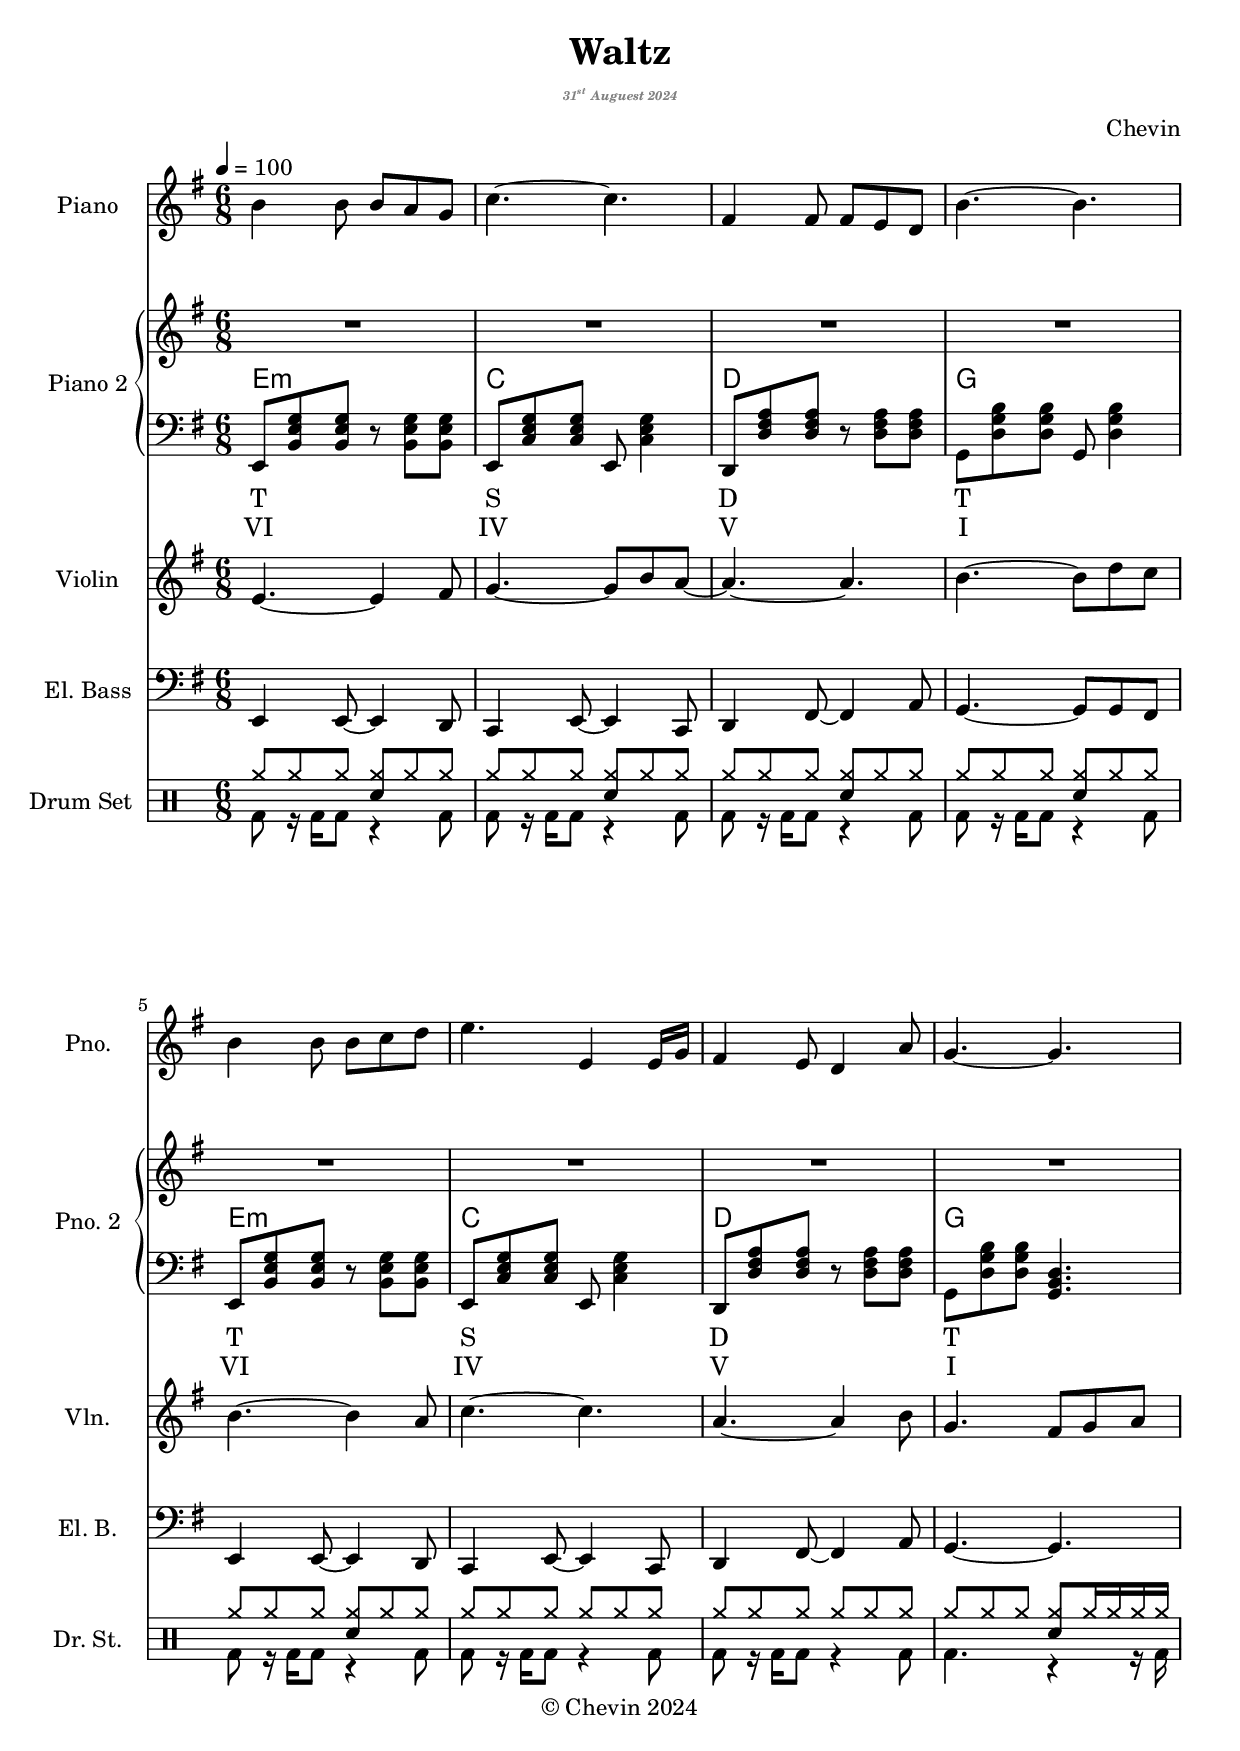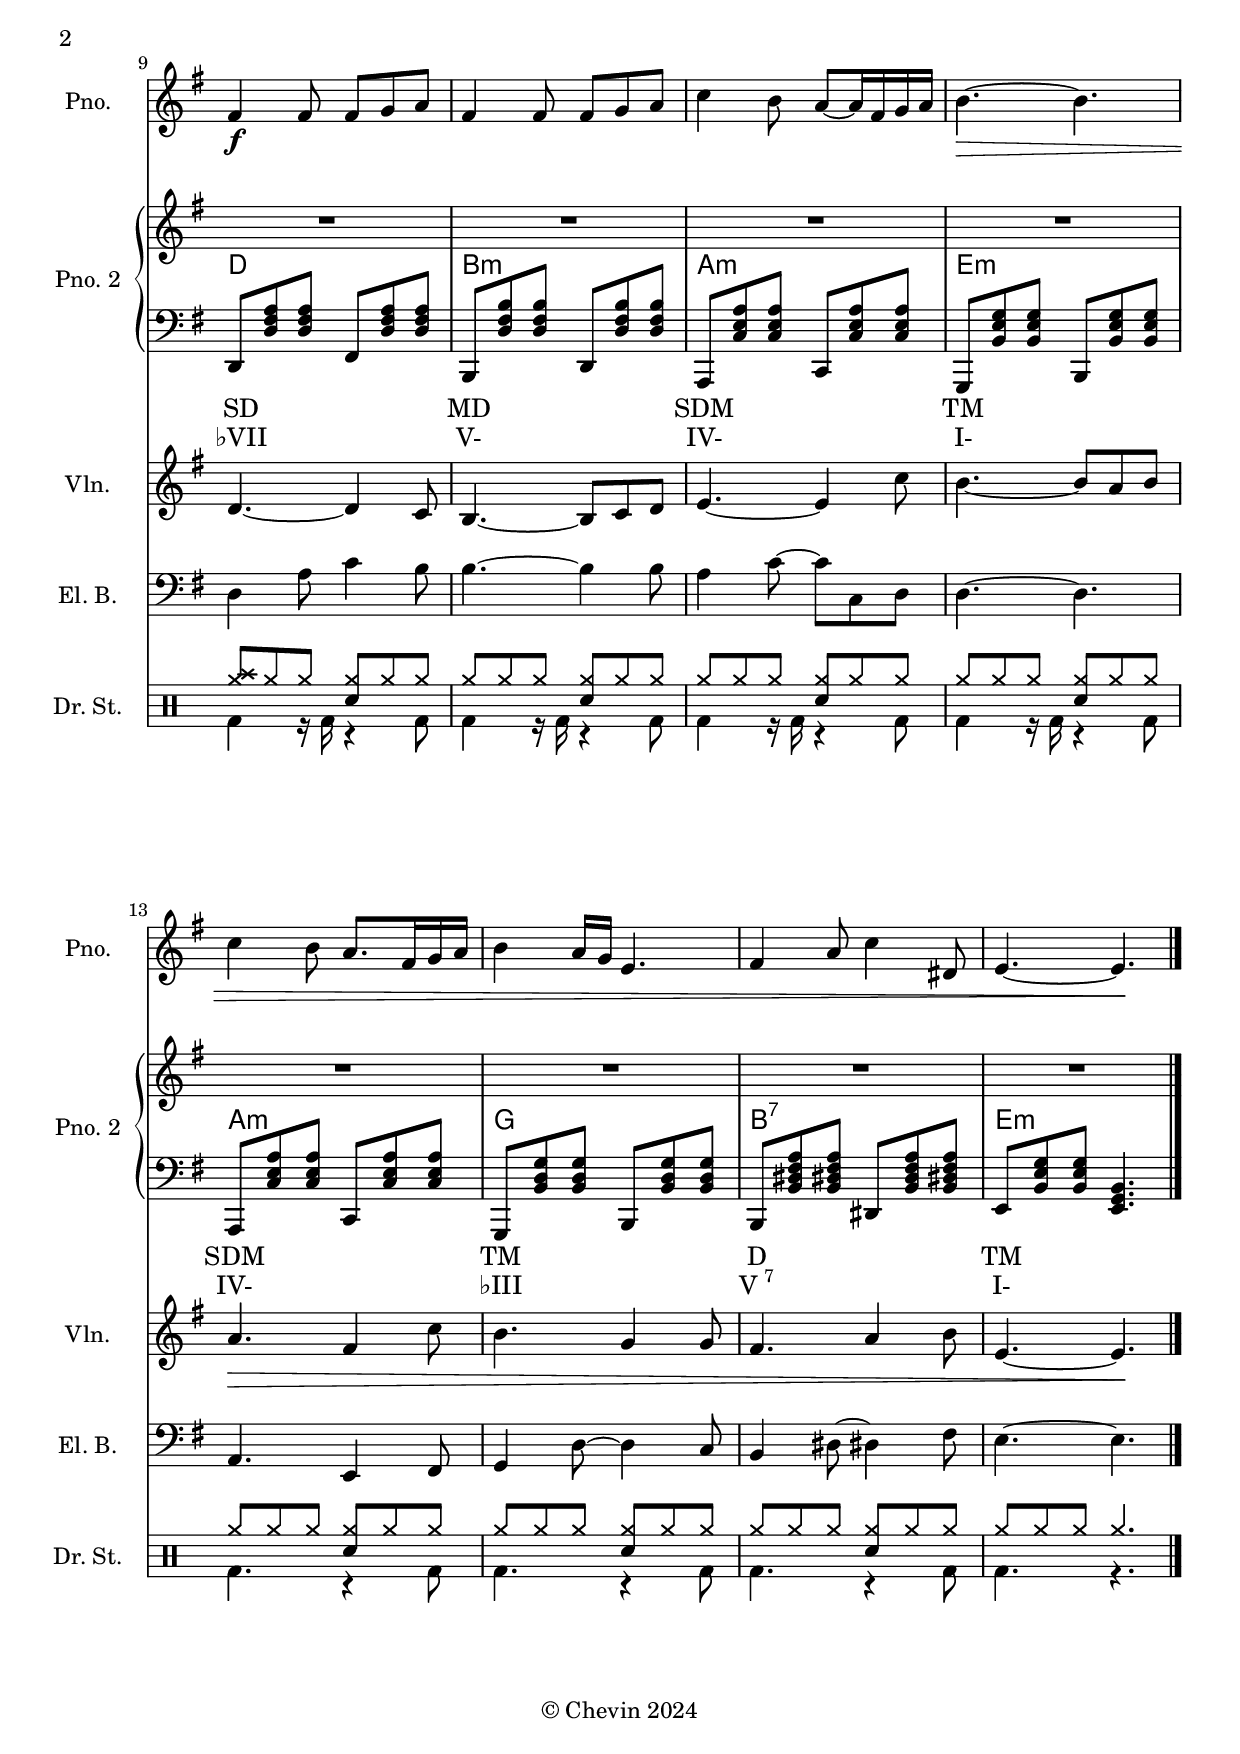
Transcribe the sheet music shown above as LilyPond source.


\version "2.24.4"

\header {
  title     = "Waltz"
  subtitle  = \markup {
    \override #'(font-size . -5)
    \italic \with-color "gray"
    {\concat { "31"\super{"st"} } "Auguest 2024"}
  }
  composer  = "Chevin"
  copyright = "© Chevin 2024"
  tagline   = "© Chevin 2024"
}

\score {
  \layout {
    indent       = 1.5\cm
    short-indent = 1.5\cm
  }
<<
  \new PianoStaff \with {
    instrumentName      = "Piano"
    shortInstrumentName = "Pno."
  }{\tempo 4 = 100 \clef treble \key g \major \time 6/8
    b'4 b'8 b' a' g'            | 
    c''4.~c''                   |
    fis'4 fis'8 fis' e' d'      |
    b'4.~b'                     |

    b'4 b'8 b' c'' d''          |
    e''4. e'4 e'16 g'           |
    fis'4 e'8 d'4 a'8           |
    g'4.~g'4.                   |
    
    fis'4\f fis'8 fis' g' a'    | % forte
    fis'4 fis'8 fis' g' a'      |
    c''4 b'8 a'~a'16 fis' g' a' |
    b'4.\>~b'                   | % decrescendo, 

    c''4 b'8 a'8. fis'16 g' a'  |
    b'4 a'16 g' e'4.            |
    fis'4 a'8 c''4 dis'8        |
    e'4.~e'4.     \!            |
  }

  \new PianoStaff \with {
    instrumentName      = "Piano 2"
    shortInstrumentName = "Pno. 2"
  }<<
    \new Staff {\clef treble \key g \major
      \repeat unfold 4 \repeat unfold 4 {R2. | }
      \bar "|."
    }
    \new ChordNames {
      \chordmode {
        e:m | c   | d   | g   |

        e:m | c   | d   | g   |

        d   | b:m | a:m | e:m |

        a:m | g   | b:7 | e:m |
      }
    }
    \new Staff { \clef bass \key g \major
      e,8 <b, e g> <b, e g> r <b, e g> <b, e g>        | 
      e,8 <c e g> <c e g> e, <c e g>4                  |
      d,8 <d fis a> <d fis a> r  <d fis a> <d fis a>   |
      g,8 <d g b> <d g b> g, <d g b>4                  |

      e,8 <b, e g> <b, e g> r <b, e g> <b, e g>        |
      e,8 <c e g> <c e g> e, <c e g>4                  |
      d,8 <d fis a> <d fis a> r  <d fis a> <d fis a>   |
      g,8 <d g b> <d g b> <g, b, d>4.                  |

      d,8 <d fis a> <d fis a> fis, <d fis a> <d fis a> |
      b,,8 <d fis b> <d fis b> d, <d fis b> <d fis b>  |
      a,,8 <c e a> <c e a> c, <c e a> <c e a>          |
      g,,8 <b, e g> <b, e g> b,, <b, e g> <b, e g>     |

      a,,8 <c e a> <c e a> c, <c e a> <c e a>          |
      g,,8 <b, d g> <b, d g> b,, <b, d g> <b, d g>     |
      b,,8 <b, dis fis a> <b, dis! fis a> 
          dis, <b, dis fis a> <b, dis! fis a>          |
      e,8 <b, e g> <b, e g> <e, g, b,>4.               |

    }
    \new Lyrics \lyricmode { %% harmonic analysis : Functional Harmony (Tonic, Subdominant, Dominant)
      T2.   S   D   T 
      T2.   S   D   T 
      SD2.  MD  SDM TM
      SDM2. TM  D   TM
    }
    \new Lyrics \lyricmode { %% harmonic analysis : Roman Numeral Analysis
      VI2. IV V I 
      VI2. IV V I 
      \markup{\concat{♭VII}}2. 
        V- 
        IV- 
        I- 
      IV-2. 
        \markup{\concat{♭III}} 
        \markup{V\super{7}} 
        I-
    }
  >>
  
  \new Staff \with {
    instrumentName      = "Violin"
    shortInstrumentName = "Vln."
  }{ \clef treble \key g \major \time 6/8
    e'4.~e'4 fis'8    |
    g'4.~g'8 b' a'~   |
    a'4.~a'           |
    b'4.~b'8 d'' c''  |

    b'4.~b'4 a'8      |
    c''4.~c''4.       |
    a'4.~a'4 b'8      |
    g'4. fis'8 g' a'  |

    d'4.~d'4 c'8      |
    b4.~b8 c' d'      |
    e'4.~e'4 c''8     |
    b'4.~b'8 a' b'    |

    a'4.\> fis'4 c''8 |
    b'4. g'4 g'8      |
    fis'4. a'4 b'8    |
    e'4.~e' \!        |
  }

  \new Staff \with {
    instrumentName      = "El. Bass"
    shortInstrumentName = "El. B."
  }{ \clef bass \key g \major \time 6/8
    e,4 e,8~ e,4 d,8     |
    c,4 e,8~ e,4 c,8     |
    d,4 fis,8~ fis,4 a,8 |
    g,4.~ g,8 g, fis,    |

    e,4 e,8~ e,4 d,8     |
    c,4 e,8~ e,4 c,8     |
    d,4 fis,8~ fis,4 a,8 |
    g,4.~ g,             |

    d4 a8 c'4 b8         |
    b4.~b4 b8            |
    a4 c'8~c'8 c d       |
    d4.~d                |

    a,4. e,4 fis,8       |
    g,4 d8~d4 c8         |
    b,4 dis8~dis!4 fis8  |
    e4.~e                |
  }

  \new DrumStaff \with {
    instrumentName      = "Drum Set"
    shortInstrumentName = "Dr. St."
    drumStyleTable      = #weinberg-drums-style
  }{ \time 6/8
    \drummode {
      <<
        \new DrumVoice { \voiceOne
          \repeat unfold 5 {
            hh8 hh hh <hh sn> hh hh        |
          }
          \repeat unfold 2 {
            hh8 hh hh hh hh hh             |
          }
          hh8 hh hh  <hh sn> hh16 hh hh hh |

          <hh cymc>8 hh hh <hh sn> hh hh   |
          \repeat unfold 6 {
            hh8 hh hh <hh sn> hh hh        |
          }
          hh8 hh hh hh4.                   |
        }
        \new DrumVoice { \voiceTwo
          \repeat unfold 7 {
            bd8 r16 bd16 bd8 r4 bd8        |
          }
          bd4. r4 r16 bd16

          \repeat unfold 4 {
            bd4 r16 bd16 r4 bd8            |
          }

          \repeat unfold 3 {
            bd4. r4 bd8                    |
          }
          bd4. r4.                         |
        }
        \fine
      >>
    }
  }
>>
}
